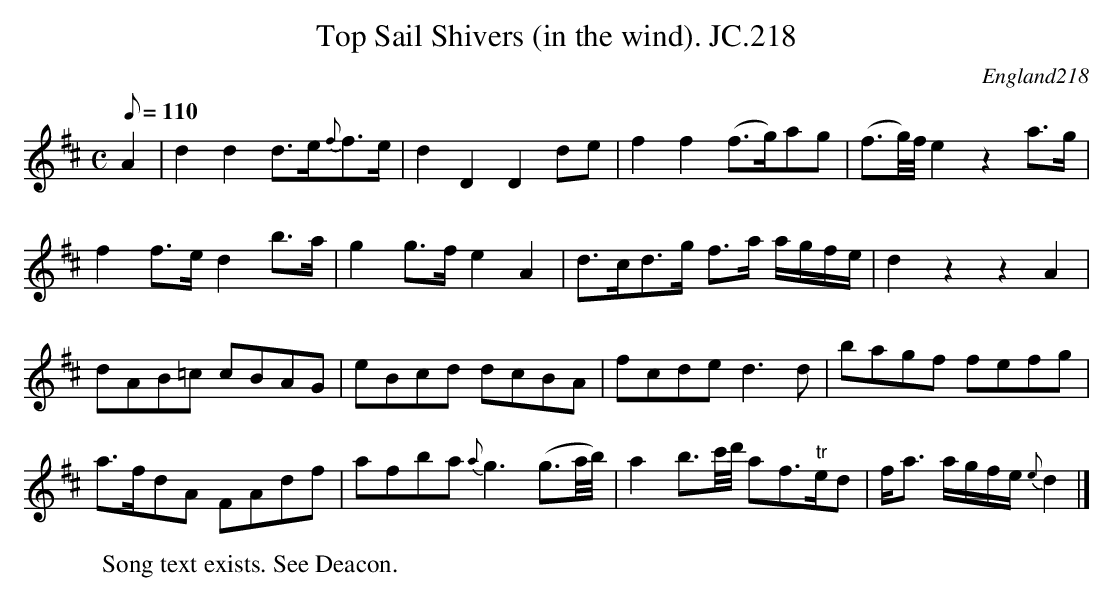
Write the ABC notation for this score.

X:1
T:Top Sail Shivers (in the wind). JC.218
M:C
L:1/8
Q:110
O:England218
K:D
A2|d2d2d>e{f}f>e|d2D2D2de|f2f2(f>g)ag|(f3/2g/4)f/4e2z2a>g|!
f2f>ed2b>a|g2g>fe2A2|d>cd>g f>a a/g/f/e/|d2z2z2A2|!
dAB=c cBAG|eBcd dcBA|fcded3d|bagf fefg|!a>fdA FAdf|
afba {a}g3(g3/2a/4b/4)|a2b3/2c'/4d'/4 af>"tr"ed|f<a a/g/f/e/{e}d2|]
W:Song text exists. See Deacon.
